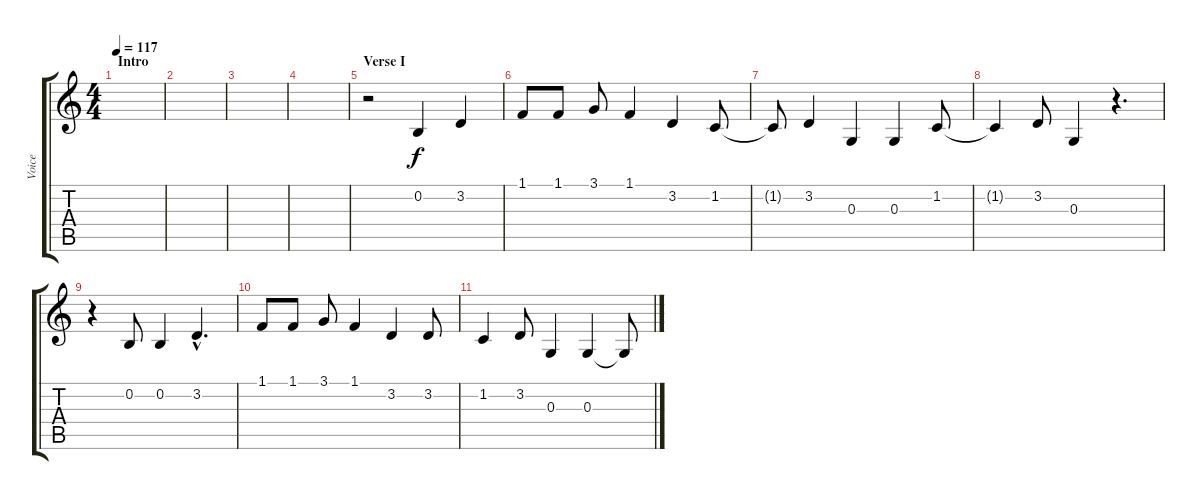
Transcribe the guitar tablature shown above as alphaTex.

\track ("Voice" "Voice") {instrument altosax}
\staff {score tabs}
\tuning (E4 B3 G3 D3 A2 E2) {hide}
\ts (4 4)
\section ("" "Intro")
\tempo 117
\clef g2
\ks c
|
|
|
|
\section ("" "Verse I")
r.2 0.2.4 3.2.4 |
1.1.8 1.1.8 3.1.8 1.1.4 3.2.4 1.2.8 |
1.2{t}.8 3.2.4 0.3.4 0.3.4 1.2.8 |
1.2{t}.4 3.2.8 0.3.4 r.4{d} |
r.4 0.2.8 0.2.4 3.2{hac}.4{d} |
1.1.8 1.1.8 3.1.8 1.1.4 3.2.4 3.2.8 |
1.2.4 3.2.8 0.3.4 0.3.4 0.3{t}.8
